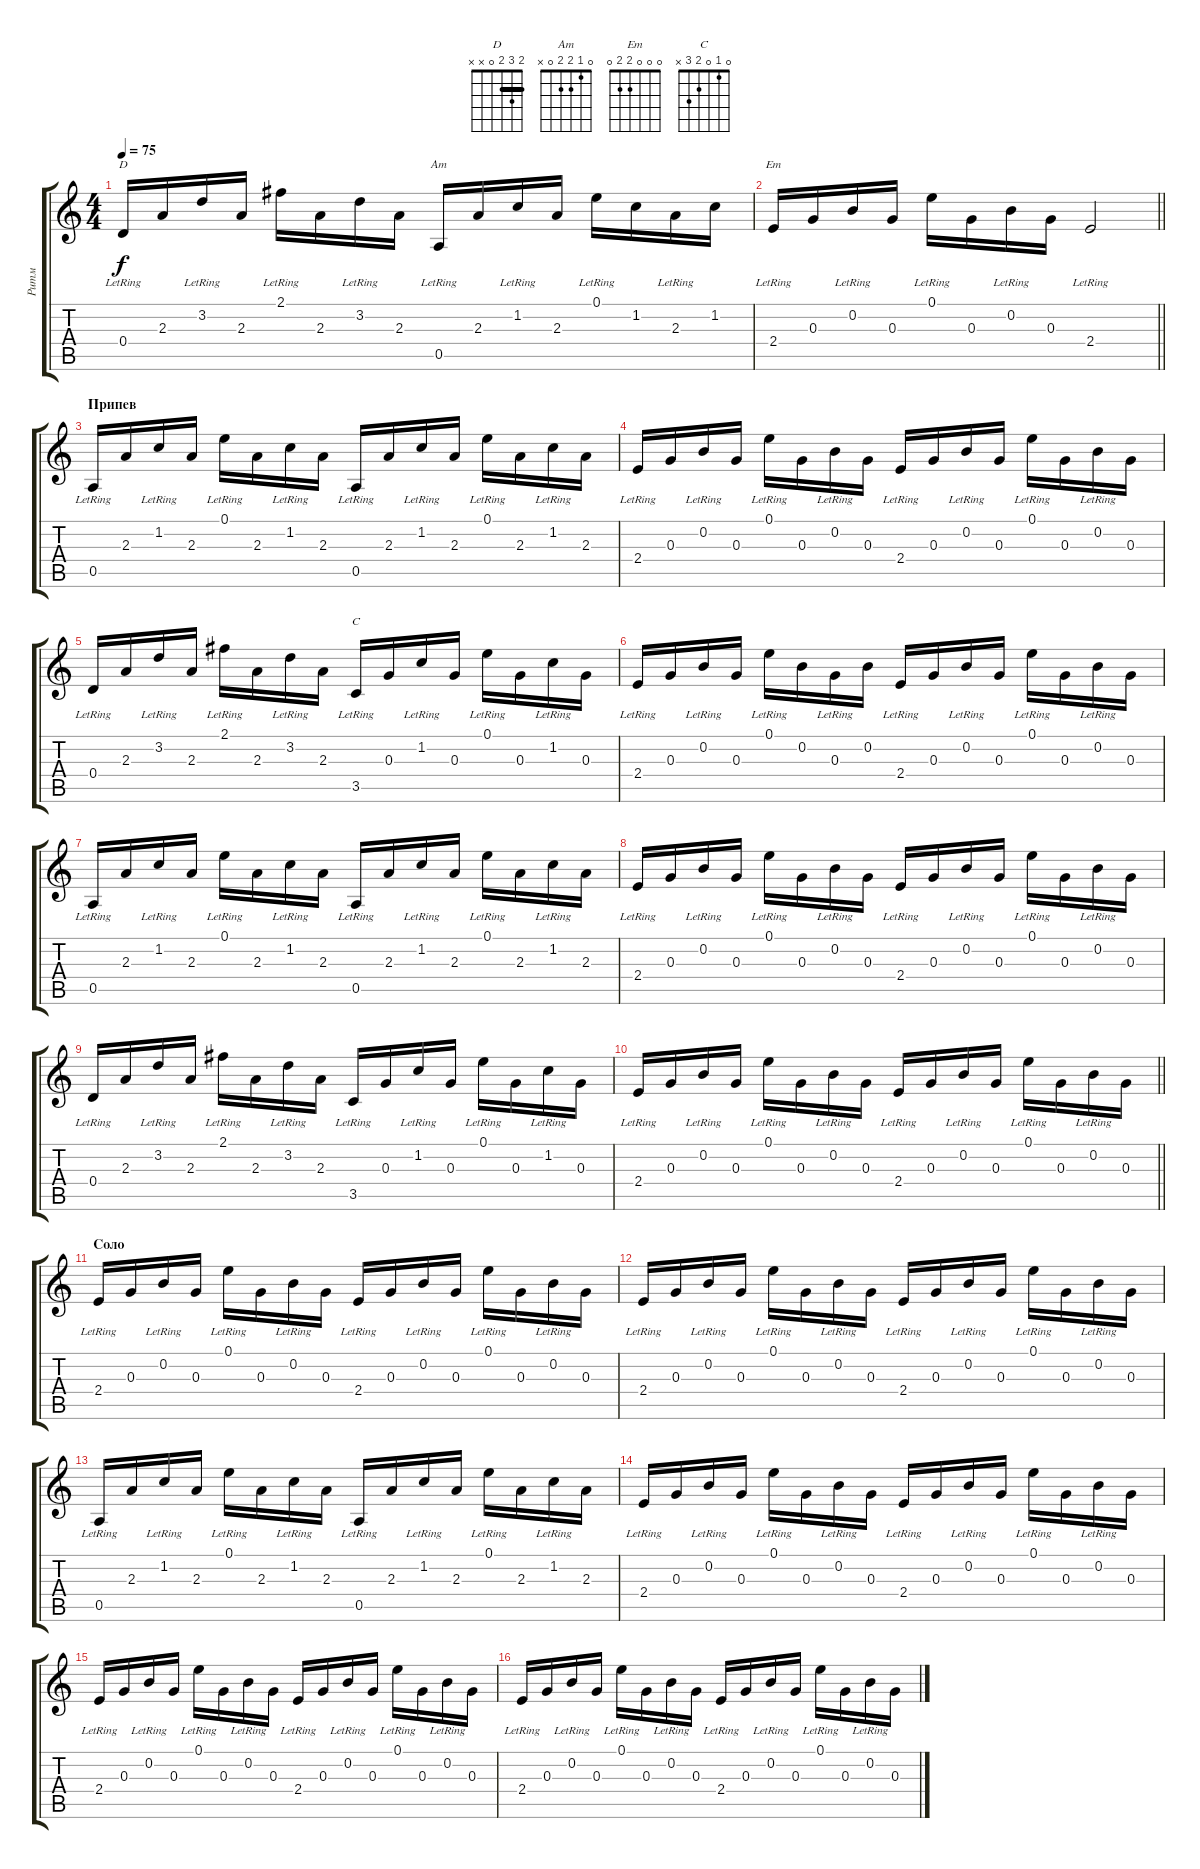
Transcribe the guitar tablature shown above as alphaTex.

\track ("Ритм" "Ритм") {instrument acousticguitarsteel}
\staff {score tabs}
\tuning (E4 B3 G3 D3 A2 E2) {hide}
\chord ("D" 2 3 2 0 x x) {barre 2}
\chord ("Am" 0 1 2 2 0 x)
\chord ("Em" 0 0 0 2 2 0)
\chord ("C" 0 1 0 2 3 x)
\ts (4 4)
\tempo 75
\clef g2
\ks c
0.4{lr}.16{ch "D" dy f} 2.3.16 3.2{lr}.16 2.3.16 2.1{lr}.16 2.3.16 3.2{lr}.16 2.3.16 0.5{lr}.16{ch "Am"} 2.3.16 1.2{lr}.16 2.3.16 0.1{lr}.16 1.2.16 2.3{lr}.16 1.2.16 |
\barLineRight lightlight
2.4{lr}.16{ch "Em"} 0.3.16 0.2{lr}.16 0.3.16 0.1{lr}.16 0.3.16 0.2{lr}.16 0.3.16 2.4{lr}.2 |
\section ("" "Припев")
0.5{lr}.16 2.3.16 1.2{lr}.16 2.3.16 0.1{lr}.16 2.3.16 1.2{lr}.16 2.3.16 0.5{lr}.16 2.3.16 1.2{lr}.16 2.3.16 0.1{lr}.16 2.3.16 1.2{lr}.16 2.3.16 |
2.4{lr}.16 0.3.16 0.2{lr}.16 0.3.16 0.1{lr}.16 0.3.16 0.2{lr}.16 0.3.16 2.4{lr}.16 0.3.16 0.2{lr}.16 0.3.16 0.1{lr}.16 0.3.16 0.2{lr}.16 0.3.16 |
0.4{lr}.16 2.3.16 3.2{lr}.16 2.3.16 2.1{lr}.16 2.3.16 3.2{lr}.16 2.3.16 3.5{lr}.16{ch "C"} 0.3.16 1.2{lr}.16 0.3.16 0.1{lr}.16 0.3.16 1.2{lr}.16 0.3.16 |
2.4{lr}.16 0.3.16 0.2{lr}.16 0.3.16 0.1{lr}.16 0.2.16 0.3{lr}.16 0.2.16 2.4{lr}.16 0.3.16 0.2{lr}.16 0.3.16 0.1{lr}.16 0.3.16 0.2{lr}.16 0.3.16 |
0.5{lr}.16 2.3.16 1.2{lr}.16 2.3.16 0.1{lr}.16 2.3.16 1.2{lr}.16 2.3.16 0.5{lr}.16 2.3.16 1.2{lr}.16 2.3.16 0.1{lr}.16 2.3.16 1.2{lr}.16 2.3.16 |
2.4{lr}.16 0.3.16 0.2{lr}.16 0.3.16 0.1{lr}.16 0.3.16 0.2{lr}.16 0.3.16 2.4{lr}.16 0.3.16 0.2{lr}.16 0.3.16 0.1{lr}.16 0.3.16 0.2{lr}.16 0.3.16 |
0.4{lr}.16 2.3.16 3.2{lr}.16 2.3.16 2.1{lr}.16 2.3.16 3.2{lr}.16 2.3.16 3.5{lr}.16 0.3.16 1.2{lr}.16 0.3.16 0.1{lr}.16 0.3.16 1.2{lr}.16 0.3.16 |
\barLineRight lightlight
2.4{lr}.16 0.3.16 0.2{lr}.16 0.3.16 0.1{lr}.16 0.3.16 0.2{lr}.16 0.3.16 2.4{lr}.16 0.3.16 0.2{lr}.16 0.3.16 0.1{lr}.16 0.3.16 0.2{lr}.16 0.3.16 |
\section ("" "Соло")
2.4{lr}.16 0.3.16 0.2{lr}.16 0.3.16 0.1{lr}.16 0.3.16 0.2{lr}.16 0.3.16 2.4{lr}.16 0.3.16 0.2{lr}.16 0.3.16 0.1{lr}.16 0.3.16 0.2{lr}.16 0.3.16 |
2.4{lr}.16 0.3.16 0.2{lr}.16 0.3.16 0.1{lr}.16 0.3.16 0.2{lr}.16 0.3.16 2.4{lr}.16 0.3.16 0.2{lr}.16 0.3.16 0.1{lr}.16 0.3.16 0.2{lr}.16 0.3.16 |
0.5{lr}.16 2.3.16 1.2{lr}.16 2.3.16 0.1{lr}.16 2.3.16 1.2{lr}.16 2.3.16 0.5{lr}.16 2.3.16 1.2{lr}.16 2.3.16 0.1{lr}.16 2.3.16 1.2{lr}.16 2.3.16 |
2.4{lr}.16 0.3.16 0.2{lr}.16 0.3.16 0.1{lr}.16 0.3.16 0.2{lr}.16 0.3.16 2.4{lr}.16 0.3.16 0.2{lr}.16 0.3.16 0.1{lr}.16 0.3.16 0.2{lr}.16 0.3.16 |
2.4{lr}.16 0.3.16 0.2{lr}.16 0.3.16 0.1{lr}.16 0.3.16 0.2{lr}.16 0.3.16 2.4{lr}.16 0.3.16 0.2{lr}.16 0.3.16 0.1{lr}.16 0.3.16 0.2{lr}.16 0.3.16 |
2.4{lr}.16 0.3.16 0.2{lr}.16 0.3.16 0.1{lr}.16 0.3.16 0.2{lr}.16 0.3.16 2.4{lr}.16 0.3.16 0.2{lr}.16 0.3.16 0.1{lr}.16 0.3.16 0.2{lr}.16 0.3.16
